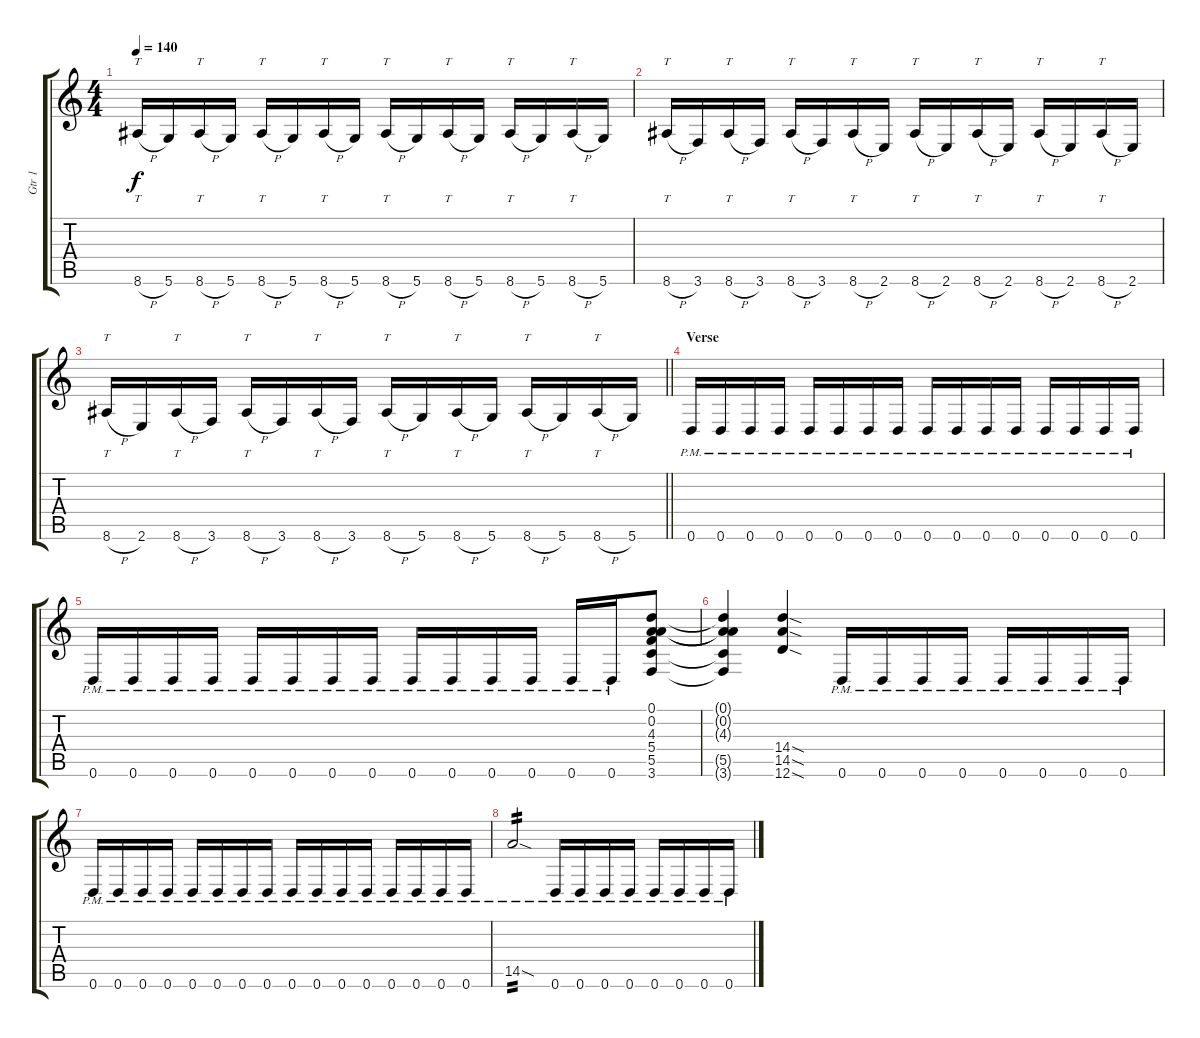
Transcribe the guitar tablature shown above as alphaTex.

\track ("Gtr 1" "Gtr 1") {instrument distortionguitar}
\staff {score tabs}
\tuning (D4 A3 F3 C3 G2 D2) {hide}
\ts (4 4)
\tempo 140
\clef g2
\ks c
8.6{h}.16{tt dy f} 5.6.16 8.6{h}.16{tt} 5.6.16 8.6{h}.16{tt} 5.6.16 8.6{h}.16{tt} 5.6.16 8.6{h}.16{tt} 5.6.16 8.6{h}.16{tt} 5.6.16 8.6{h}.16{tt} 5.6.16 8.6{h}.16{tt} 5.6.16 |
8.6{h}.16{tt} 3.6.16 8.6{h}.16{tt} 3.6.16 8.6{h}.16{tt} 3.6.16 8.6{h}.16{tt} 2.6.16 8.6{h}.16{tt} 2.6.16 8.6{h}.16{tt} 2.6.16 8.6{h}.16{tt} 2.6.16 8.6{h}.16{tt} 2.6.16 |
\barLineRight lightlight
8.6{h}.16{tt} 2.6.16 8.6{h}.16{tt} 3.6.16 8.6{h}.16{tt} 3.6.16 8.6{h}.16{tt} 3.6.16 8.6{h}.16{tt} 5.6.16 8.6{h}.16{tt} 5.6.16 8.6{h}.16{tt} 5.6.16 8.6{h}.16{tt} 5.6.16 |
\section ("" "Verse")
0.6{pm}.16 0.6{pm}.16 0.6{pm}.16 0.6{pm}.16 0.6{pm}.16 0.6{pm}.16 0.6{pm}.16 0.6{pm}.16 0.6{pm}.16 0.6{pm}.16 0.6{pm}.16 0.6{pm}.16 0.6{pm}.16 0.6{pm}.16 0.6{pm}.16 0.6{pm}.16 |
0.6{pm}.16 0.6{pm}.16 0.6{pm}.16 0.6{pm}.16 0.6{pm}.16 0.6{pm}.16 0.6{pm}.16 0.6{pm}.16 0.6{pm}.16 0.6{pm}.16 0.6{pm}.16 0.6{pm}.16 0.6{pm}.16 0.6{pm}.16 (0.1 0.2 4.3 5.4 5.5 3.6).8 |
(0.1{t} 0.2{t} 4.3{t} 5.5{t} 3.6{t}).4 (14.4{sod} 14.5{sod} 12.6{sod}).4 0.6{pm}.16 0.6{pm}.16 0.6{pm}.16 0.6{pm}.16 0.6{pm}.16 0.6{pm}.16 0.6{pm}.16 0.6{pm}.16 |
0.6{pm}.16 0.6{pm}.16 0.6{pm}.16 0.6{pm}.16 0.6{pm}.16 0.6{pm}.16 0.6{pm}.16 0.6{pm}.16 0.6{pm}.16 0.6{pm}.16 0.6{pm}.16 0.6{pm}.16 0.6{pm}.16 0.6{pm}.16 0.6{pm}.16 0.6{pm}.16 |
14.5{sod pm}.2{tp 2} 0.6{pm}.16 0.6{pm}.16 0.6{pm}.16 0.6{pm}.16 0.6{pm}.16 0.6{pm}.16 0.6{pm}.16 0.6{pm}.16
